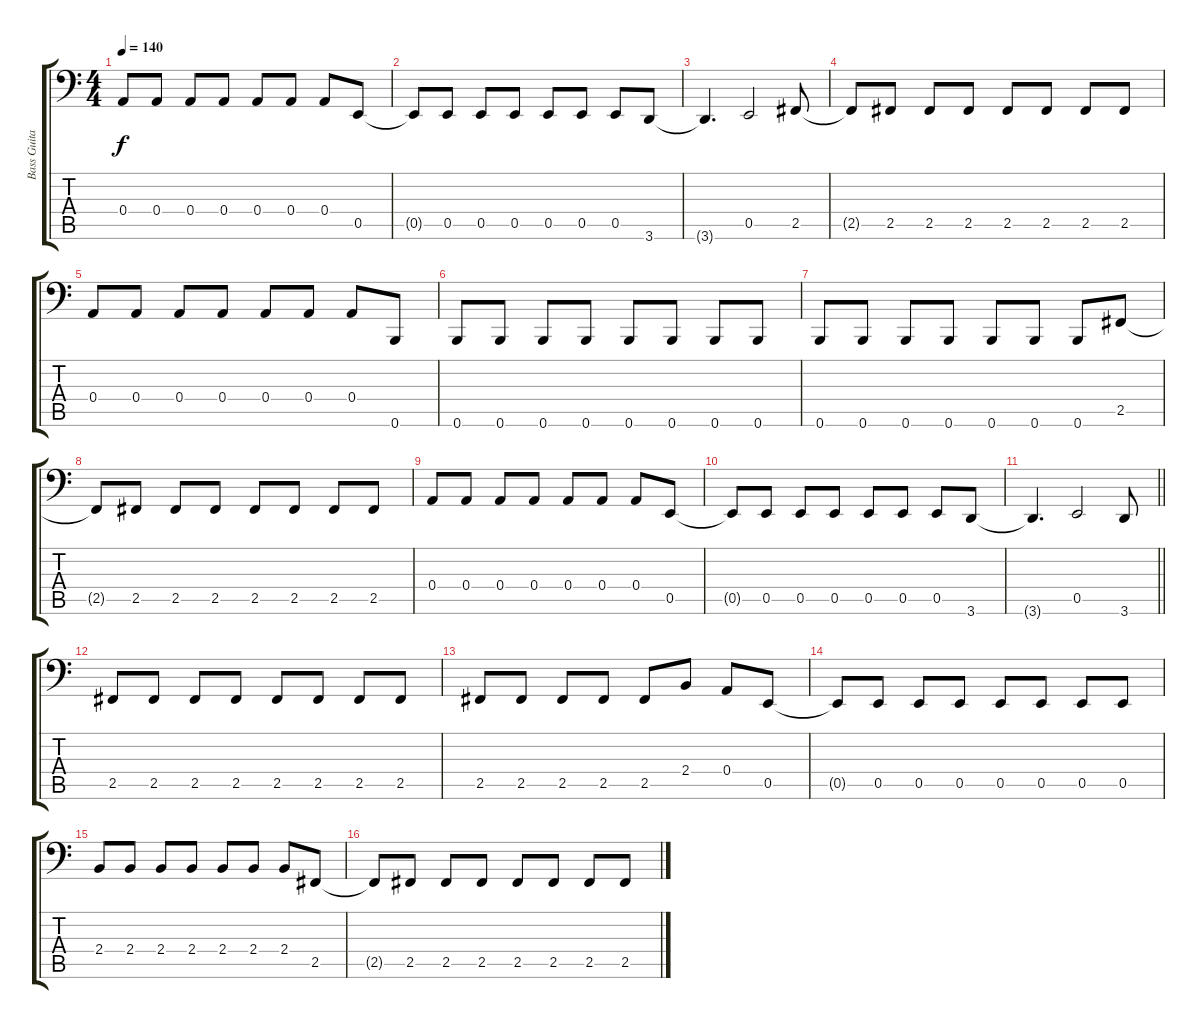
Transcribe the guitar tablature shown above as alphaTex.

\track ("Bass Guitar" "Bass Guita") {instrument electricbassfinger}
\staff {score tabs}
\tuning (C3 G2 D2 A1 E1 B0) {hide}
\ts (4 4)
\tempo 140
\clef f4
\ks c
0.4.8{dy f} 0.4.8 0.4.8 0.4.8 0.4.8 0.4.8 0.4.8 0.5.8 |
0.5{t}.8 0.5.8 0.5.8 0.5.8 0.5.8 0.5.8 0.5.8 3.6.8 |
3.6{t}.4{d} 0.5.2 2.5.8 |
2.5{t}.8 2.5.8 2.5.8 2.5.8 2.5.8 2.5.8 2.5.8 2.5.8 |
0.4.8 0.4.8 0.4.8 0.4.8 0.4.8 0.4.8 0.4.8 0.6.8 |
0.6.8 0.6.8 0.6.8 0.6.8 0.6.8 0.6.8 0.6.8 0.6.8 |
0.6.8 0.6.8 0.6.8 0.6.8 0.6.8 0.6.8 0.6.8 2.5.8 |
2.5{t}.8 2.5.8 2.5.8 2.5.8 2.5.8 2.5.8 2.5.8 2.5.8 |
0.4.8 0.4.8 0.4.8 0.4.8 0.4.8 0.4.8 0.4.8 0.5.8 |
0.5{t}.8 0.5.8 0.5.8 0.5.8 0.5.8 0.5.8 0.5.8 3.6.8 |
\barLineRight lightlight
3.6{t}.4{d} 0.5.2 3.6.8 |
\section ("" "")
2.5.8 2.5.8 2.5.8 2.5.8 2.5.8 2.5.8 2.5.8 2.5.8 |
2.5.8 2.5.8 2.5.8 2.5.8 2.5.8 2.4.8 0.4.8 0.5.8 |
0.5{t}.8 0.5.8 0.5.8 0.5.8 0.5.8 0.5.8 0.5.8 0.5.8 |
2.4.8 2.4.8 2.4.8 2.4.8 2.4.8 2.4.8 2.4.8 2.5.8 |
2.5{t}.8 2.5.8 2.5.8 2.5.8 2.5.8 2.5.8 2.5.8 2.5.8
